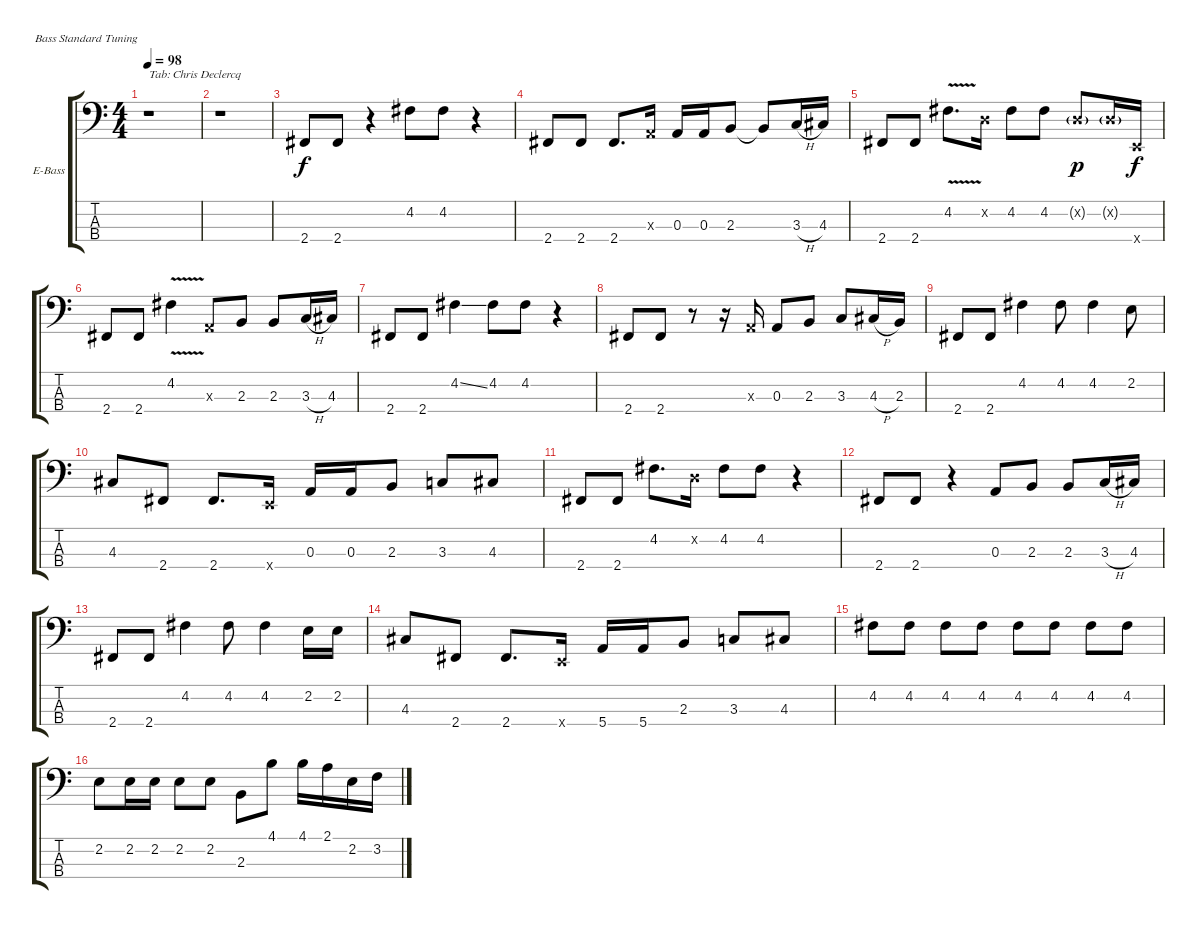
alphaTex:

\bracketExtendMode groupsimilarinstruments
\firstSystemTrackNameOrientation horizontal
\otherSystemsTrackNameOrientation horizontal
\track ("Bass" "E-Bass") {instrument electricbassfinger}
\staff {score tabs}
\tuning (G2 D2 A1 E1)
\ts (4 4)
\tempo 98
\clef f4
\ks c
r.1{txt "Tab: Chris Declercq" dy f instrument electricbassfinger} |
r.1 |
2.4.8 2.4.8 r.4 4.2.8 4.2.8 r.4 |
2.4.8 2.4.8 2.4.8{d} 0.3{x}.16 0.3.16 0.3.16 2.3.8 2.3{t}.8 3.3{h}.16 4.3.16 |
2.4.8 2.4.8 4.2{v}.8{d} 0.2{x}.16 4.2.8 4.2.8 0.2{g x}.8{dy p} 0.2{g x}.16 0.4{x}.16{dy f} |
2.4.8 2.4.8 4.2{v}.4 0.3{x}.8 2.3.8 2.3.8 3.3{h}.16 4.3.16 |
2.4.8 2.4.8 4.2{ss}.4 4.2.8 4.2.8 r.4 |
2.4.8 2.4.8 r.8 r.16 0.3{x}.16 0.3.8 2.3.8 3.3.8 4.3{h}.16 2.3.16 |
2.4.8 2.4.8 4.2.4 4.2.8 4.2.4 2.2.8 |
4.3.8 2.4.8 2.4.8{d} 0.4{x}.16 0.3.16 0.3.16 2.3.8 3.3.8 4.3.8 |
2.4.8 2.4.8 4.2.8{d} 0.2{x}.16 4.2.8 4.2.8 r.4 |
2.4.8 2.4.8 r.4 0.3.8 2.3.8 2.3.8 3.3{h}.16 4.3.16 |
2.4.8 2.4.8 4.2.4 4.2.8 4.2.4 2.2.16 2.2.16 |
4.3.8 2.4.8 2.4.8{d} 0.4{x}.16 5.4.16 5.4.16 2.3.8 3.3.8 4.3.8 |
4.2.8 4.2.8 4.2.8 4.2.8 4.2.8 4.2.8 4.2.8 4.2.8 |
2.2.8 2.2.16 2.2.16 2.2.8 2.2.8 2.3.8 4.1.8 4.1.16 2.1.16 2.2.16 3.2.16
